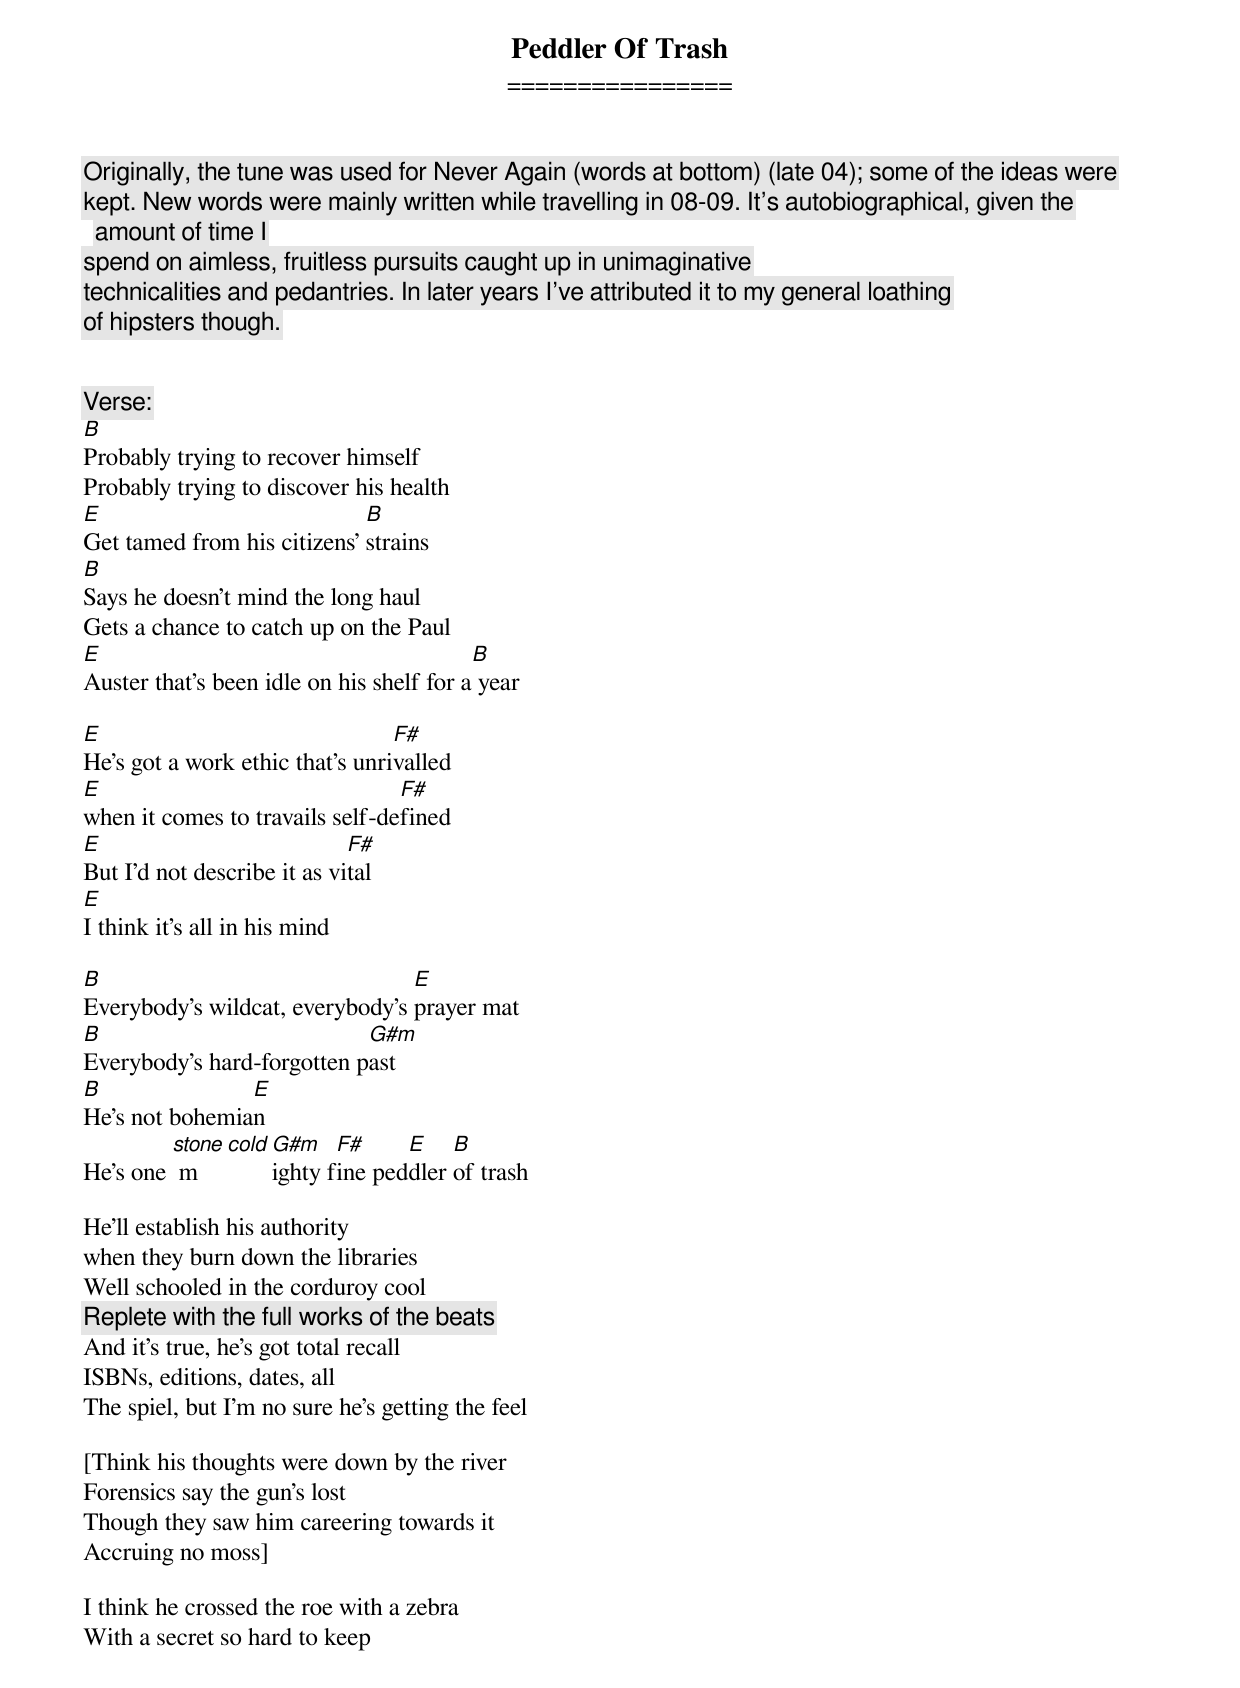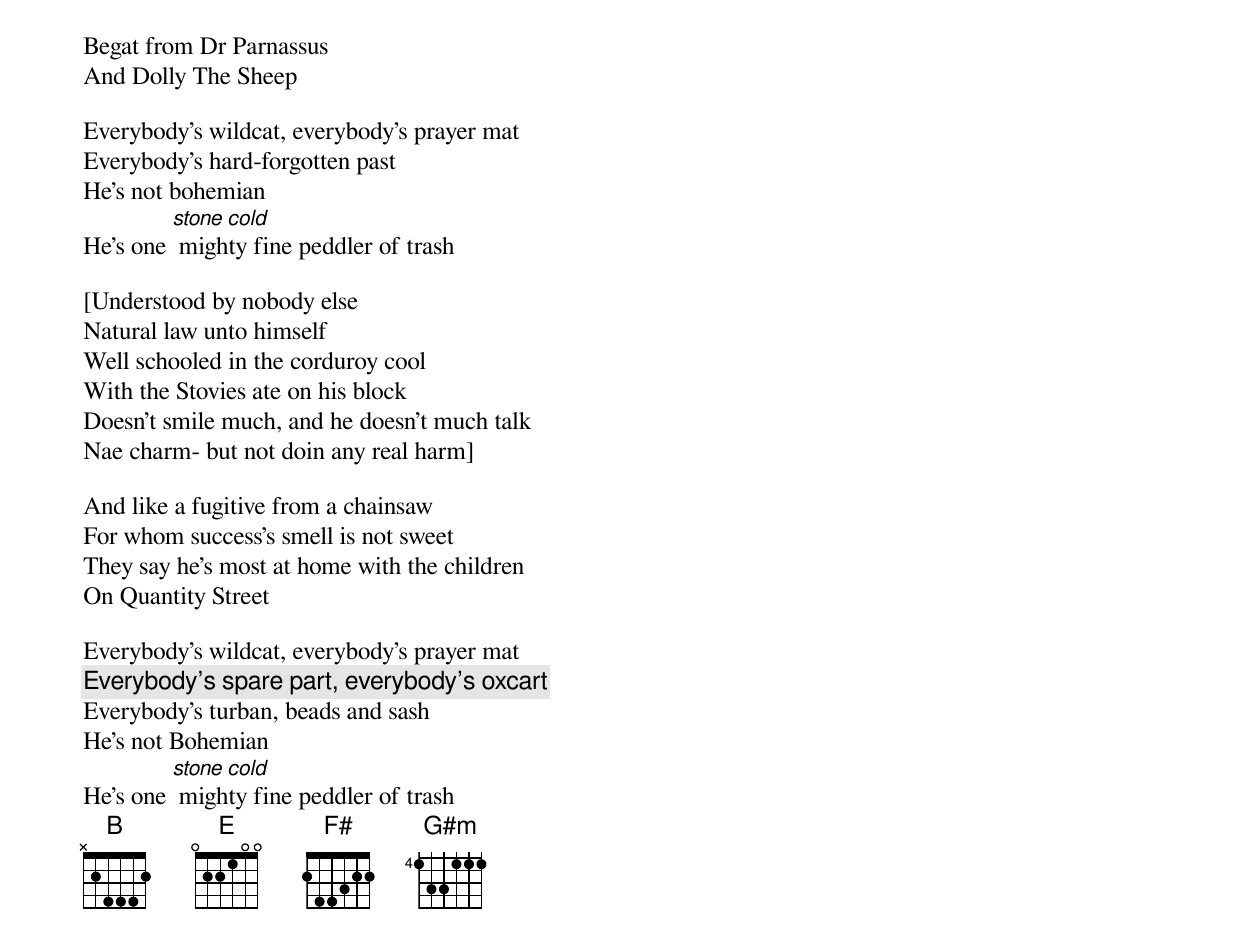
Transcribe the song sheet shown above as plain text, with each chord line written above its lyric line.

Peddler Of Trash
================
Originally, the tune was used for Never Again (words at bottom) (late 04); some of the ideas were
kept. New words were mainly written while travelling in 08-09. It's autobiographical, given the amount of time I
spend on aimless, fruitless pursuits caught up in unimaginative
technicalities and pedantries. In later years I've attributed it to my general loathing
of hipsters though.


Verse:
B
Probably trying to recover himself
Probably trying to discover his health
E                            B
Get tamed from his citizens' strains
B
Says he doesn't mind the long haul
Gets a chance to catch up on the Paul
E                                         B
Auster that's been idle on his shelf for a year

E                                F#
He's got a work ethic that's unrivalled
E                                F#
when it comes to travails self-defined
E                            F#
But I'd not describe it as vital
E
I think it's all in his mind

B                                E
Everybody's wildcat, everybody's prayer mat
B                           G#m
Everybody's hard-forgotten past
B               E
He's not bohemian
                       G#m    F#     E    B
He's one [stone cold] mighty fine peddler of trash

He'll establish his authority
when they burn down the libraries
Well schooled in the corduroy cool
[Replete with the full works of the beats]
And it's true, he's got total recall
ISBNs, editions, dates, all
The spiel, but I'm no sure he's getting the feel

[Think his thoughts were down by the river
Forensics say the gun's lost
Though they saw him careering towards it
Accruing no moss]

I think he crossed the roe with a zebra
With a secret so hard to keep
Begat from Dr Parnassus
And Dolly The Sheep

Everybody's wildcat, everybody's prayer mat
Everybody's hard-forgotten past
He's not bohemian
He's one [stone cold] mighty fine peddler of trash

[Understood by nobody else
Natural law unto himself
Well schooled in the corduroy cool
With the Stovies ate on his block
Doesn’t smile much, and he doesn't much talk
Nae charm- but not doin any real harm]

And like a fugitive from a chainsaw
For whom success's smell is not sweet
They say he's most at home with the children
On Quantity Street

Everybody's wildcat, everybody's prayer mat
[Everybody's spare part, everybody's oxcart]
Everybody's turban, beads and sash
He's not Bohemian
He's one [stone cold] mighty fine peddler of trash
